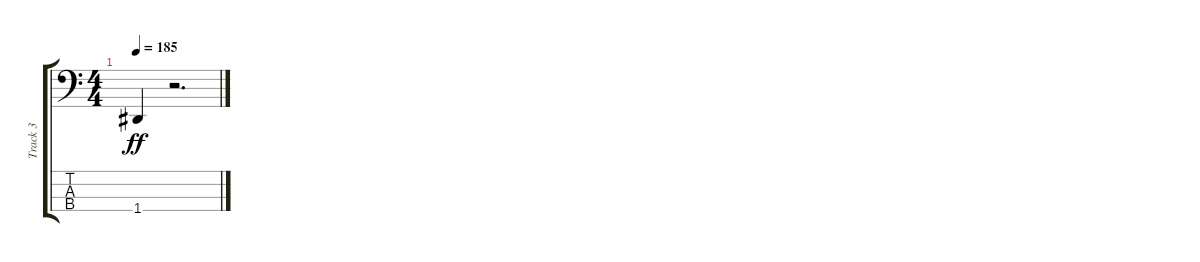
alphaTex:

\track ("Track 3" "Track 3") {instrument electricbassfinger}
\staff {score tabs}
\tuning (F2 C2 G1 D1) {hide}
\ts (4 4)
\tempo 185
\clef f4
\ks c
1.4.4{dy ff} r.2{d}
